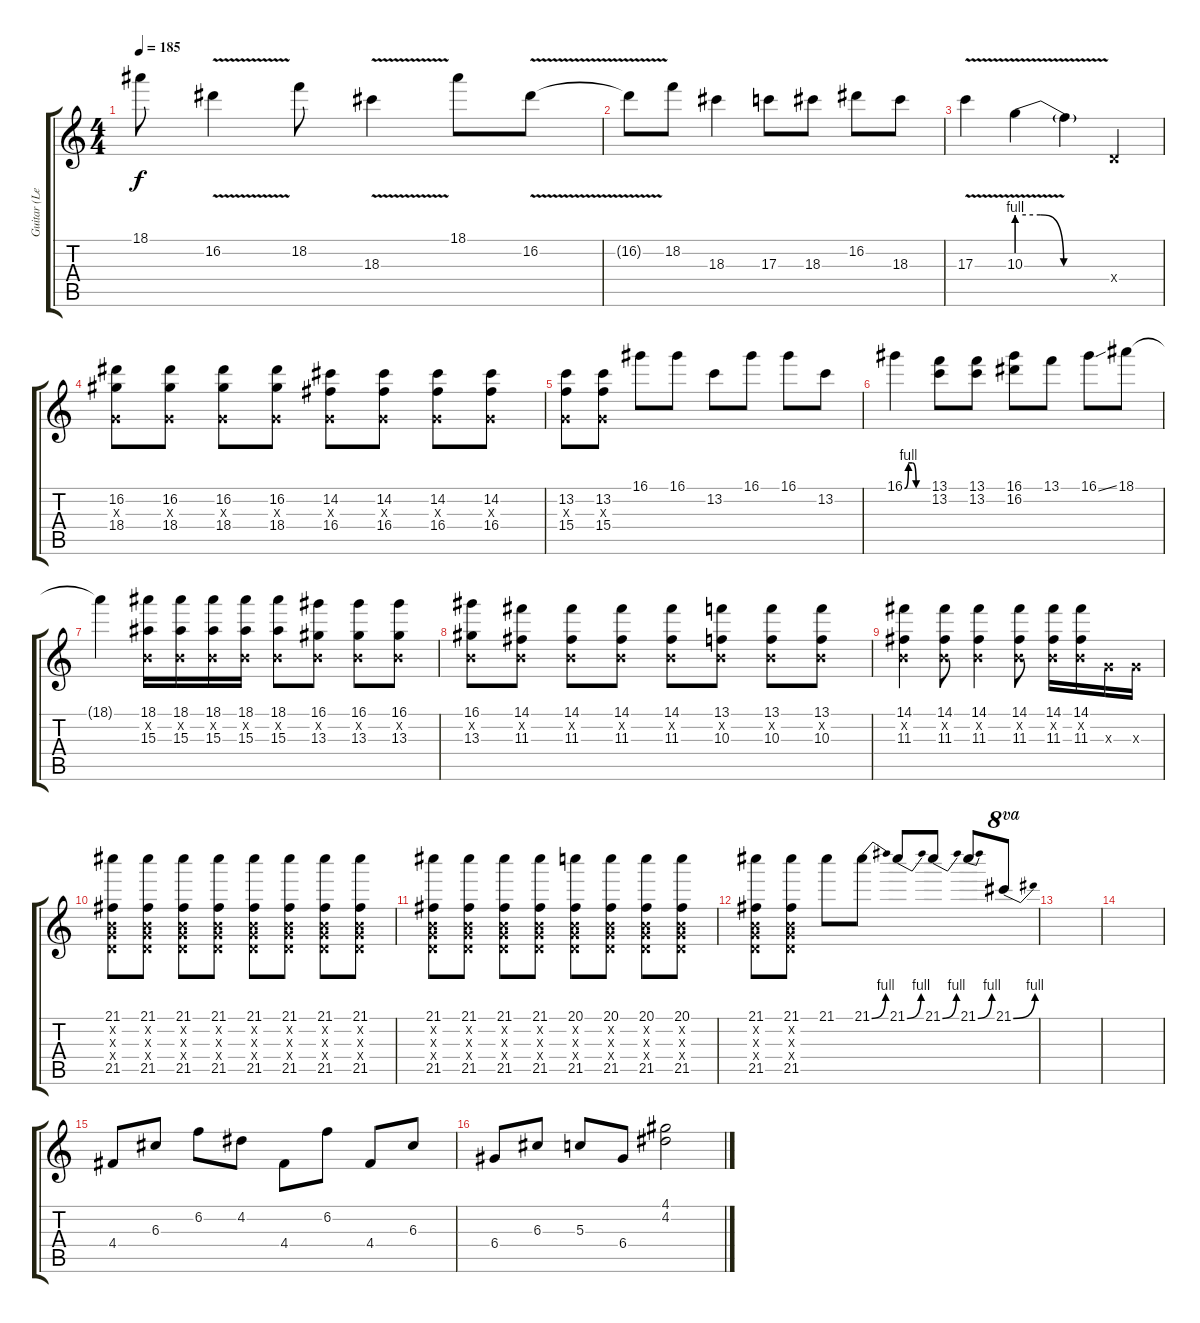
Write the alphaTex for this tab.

\track ("Guitar (Lead)" "Guitar (Le") {instrument distortionguitar}
\staff {score tabs}
\tuning (E4 B3 G3 D3 A2 E2) {hide}
\ts (4 4)
\tempo 185
\clef g2
\ks c
18.1.8{dy f} 16.2{v}.4 18.2.8 18.3{v}.4 18.1.8 16.2{v}.8 |
16.2{t}.8 18.2.8 18.3.4 17.3.8 18.3.8 16.2.8 18.3.8 |
17.3{v}.4 10.3{be (custom 0 4 15 4 30 0 60 0) v}.4 10.3{t}.4 0.4{x}.4 |
(16.2 0.3{x} 18.4).8 (16.2 0.3{x} 18.4).8 (16.2 0.3{x} 18.4).8 (16.2 0.3{x} 18.4).8 (14.2 0.3{x} 16.4).8 (14.2 0.3{x} 16.4).8 (14.2 0.3{x} 16.4).8 (14.2 0.3{x} 16.4).8 |
(13.2 0.3{x} 15.4).8 (13.2 0.3{x} 15.4).8 16.1.8 16.1.8 13.2.8 16.1.8 16.1.8 13.2.8 |
16.1{be (custom 0 0 10 4 20 4 30 0 60 0)}.4 (13.1 13.2).8 (13.1 13.2).8 (16.1 16.2).8 13.1.8 16.1{ss}.8 18.1.8 |
18.1{t}.4 (18.1 0.2{x} 15.3).16 (18.1 0.2{x} 15.3).16 (18.1 0.2{x} 15.3).16 (18.1 0.2{x} 15.3).16 (18.1 0.2{x} 15.3).8 (16.1 0.2{x} 13.3).8 (16.1 0.2{x} 13.3).8 (16.1 0.2{x} 13.3).8 |
(16.1 0.2{x} 13.3).8 (14.1 0.2{x} 11.3).8 (14.1 0.2{x} 11.3).8 (14.1 0.2{x} 11.3).8 (14.1 0.2{x} 11.3).8 (13.1 0.2{x} 10.3).8 (13.1 0.2{x} 10.3).8 (13.1 0.2{x} 10.3).8 |
(14.1 0.2{x} 11.3).4 (14.1 0.2{x} 11.3).8 (14.1 0.2{x} 11.3).4 (14.1 0.2{x} 11.3).8 (14.1 0.2{x} 11.3).16 (14.1 0.2{x} 11.3).16 0.3{x}.16 0.3{x}.16 |
(21.1 0.2{x} 0.3{x} 0.4{x} 21.5).8 (21.1 0.2{x} 0.3{x} 0.4{x} 21.5).8 (21.1 0.2{x} 0.3{x} 0.4{x} 21.5).8 (21.1 0.2{x} 0.3{x} 0.4{x} 21.5).8 (21.1 0.2{x} 0.3{x} 0.4{x} 21.5).8 (21.1 0.2{x} 0.3{x} 0.4{x} 21.5).8 (21.1 0.2{x} 0.3{x} 0.4{x} 21.5).8 (21.1 0.2{x} 0.3{x} 0.4{x} 21.5).8 |
(21.1 0.2{x} 0.3{x} 0.4{x} 21.5).8 (21.1 0.2{x} 0.3{x} 0.4{x} 21.5).8 (21.1 0.2{x} 0.3{x} 0.4{x} 21.5).8 (21.1 0.2{x} 0.3{x} 0.4{x} 21.5).8 (20.1 0.2{x} 0.3{x} 0.4{x} 21.5).8 (20.1 0.2{x} 0.3{x} 0.4{x} 21.5).8 (20.1 0.2{x} 0.3{x} 0.4{x} 21.5).8 (20.1 0.2{x} 0.3{x} 0.4{x} 21.5).8 |
(21.1 0.2{x} 0.3{x} 0.4{x} 21.5).8 (21.1 0.2{x} 0.3{x} 0.4{x} 21.5).8 21.1.8 21.1{be (bend 0 0 60 4)}.8 21.1{be (bend 0 0 60 4)}.8{beam Up} 21.1{be (bend 0 0 60 4)}.8{beam Up} 21.1{be (bend 0 0 60 4)}.8{beam Up} 21.1{be (bend 0 0 60 4)}.8{ot 8va beam Up} |
|
|
4.4.8 6.3.8 6.2.8 4.2.8 4.4.8 6.2.8 4.4.8 6.3.8 |
6.4.8 6.3.8 5.3.8 6.4.8 (4.1 4.2).2
